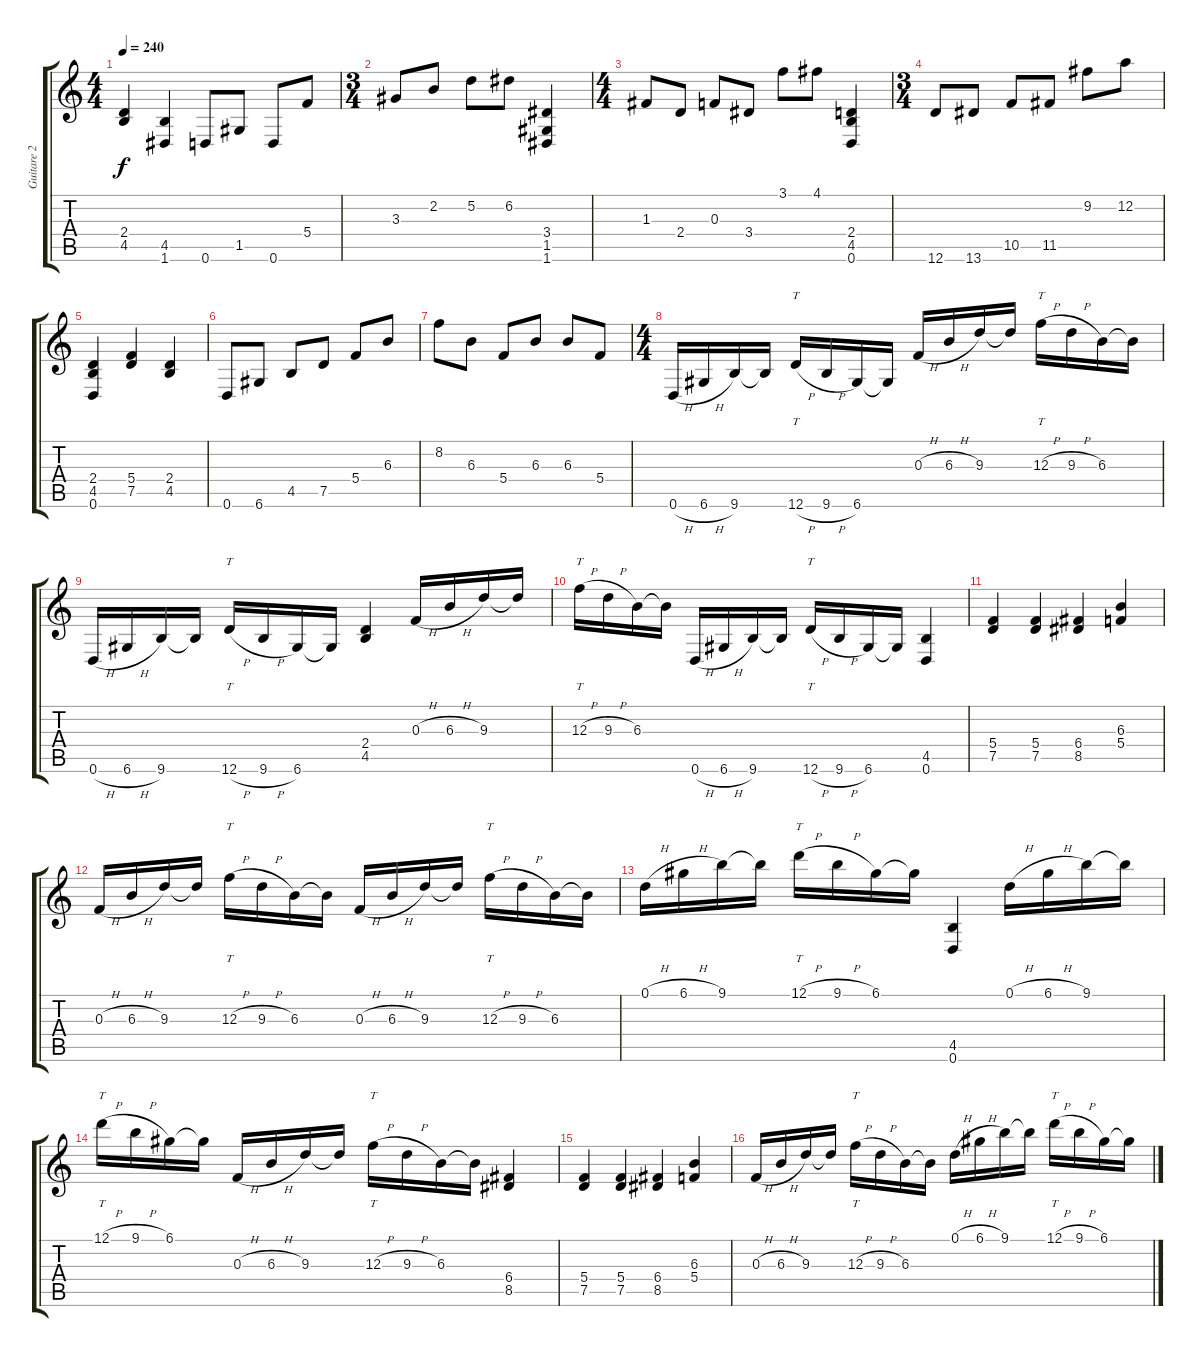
\track ("Guitare 2" "Guitare 2") {instrument distortionguitar}
\staff {score tabs}
\tuning (D4 A3 F3 C3 G2 D2) {hide}
\ts (4 4)
\tempo 240
\clef g2
\ks c
(2.4 4.5).4{dy f} (4.5 1.6).4 0.6.8 1.5.8 0.6.8 5.4.8 |
\ts (3 4)
3.3.8 2.2.8 5.2.8 6.2.8 (3.4 1.5 1.6).4 |
\ts (4 4)
1.3.8 2.4.8 0.3.8 3.4.8 3.1.8 4.1.8 (2.4 4.5 0.6).4 |
\ts (3 4)
12.6.8 13.6.8 10.5.8 11.5.8 9.2.8 12.2.8 |
(2.4 4.5 0.6).4 (5.4 7.5).4 (2.4 4.5).4 |
0.6.8 6.6.8 4.5.8 7.5.8 5.4.8 6.3.8 |
8.2.8 6.3.8 5.4.8 6.3.8 6.3.8 5.4.8 |
\ts (4 4)
0.6{h}.16 6.6{h}.16 9.6.16 9.6{t}.16 12.6{h}.16{tt} 9.6{h}.16 6.6.16 6.6{t}.16 0.3{h}.16 6.3{h}.16 9.3.16 9.3{t}.16 12.3{h}.16{tt} 9.3{h}.16 6.3.16 6.3{t}.16 |
0.6{h}.16 6.6{h}.16 9.6.16 9.6{t}.16 12.6{h}.16{tt} 9.6{h}.16 6.6.16 6.6{t}.16 (2.4 4.5).4 0.3{h}.16 6.3{h}.16 9.3.16 9.3{t}.16 |
12.3{h}.16{tt} 9.3{h}.16 6.3.16 6.3{t}.16 0.6{h}.16 6.6{h}.16 9.6.16 9.6{t}.16 12.6{h}.16{tt} 9.6{h}.16 6.6.16 6.6{t}.16 (4.5 0.6).4 |
(5.4 7.5).4 (5.4 7.5).4 (6.4 8.5).4 (6.3 5.4).4 |
0.3{h}.16 6.3{h}.16 9.3.16 9.3{t}.16 12.3{h}.16{tt} 9.3{h}.16 6.3.16 6.3{t}.16 0.3{h}.16 6.3{h}.16 9.3.16 9.3{t}.16 12.3{h}.16{tt} 9.3{h}.16 6.3.16 6.3{t}.16 |
0.1{h}.16 6.1{h}.16 9.1.16 9.1{t}.16 12.1{h}.16{tt} 9.1{h}.16 6.1.16 6.1{t}.16 (4.5 0.6).4 0.1{h}.16 6.1{h}.16 9.1.16 9.1{t}.16 |
12.1{h}.16{tt} 9.1{h}.16 6.1.16 6.1{t}.16 0.3{h}.16 6.3{h}.16 9.3.16 9.3{t}.16 12.3{h}.16{tt} 9.3{h}.16 6.3.16 6.3{t}.16 (6.4 8.5).4 |
(5.4 7.5).4 (5.4 7.5).4 (6.4 8.5).4 (6.3 5.4).4 |
0.3{h}.16 6.3{h}.16 9.3.16 9.3{t}.16 12.3{h}.16{tt} 9.3{h}.16 6.3.16 6.3{t}.16 0.1{h}.16 6.1{h}.16 9.1.16 9.1{t}.16 12.1{h}.16{tt} 9.1{h}.16 6.1.16 6.1{t}.16
